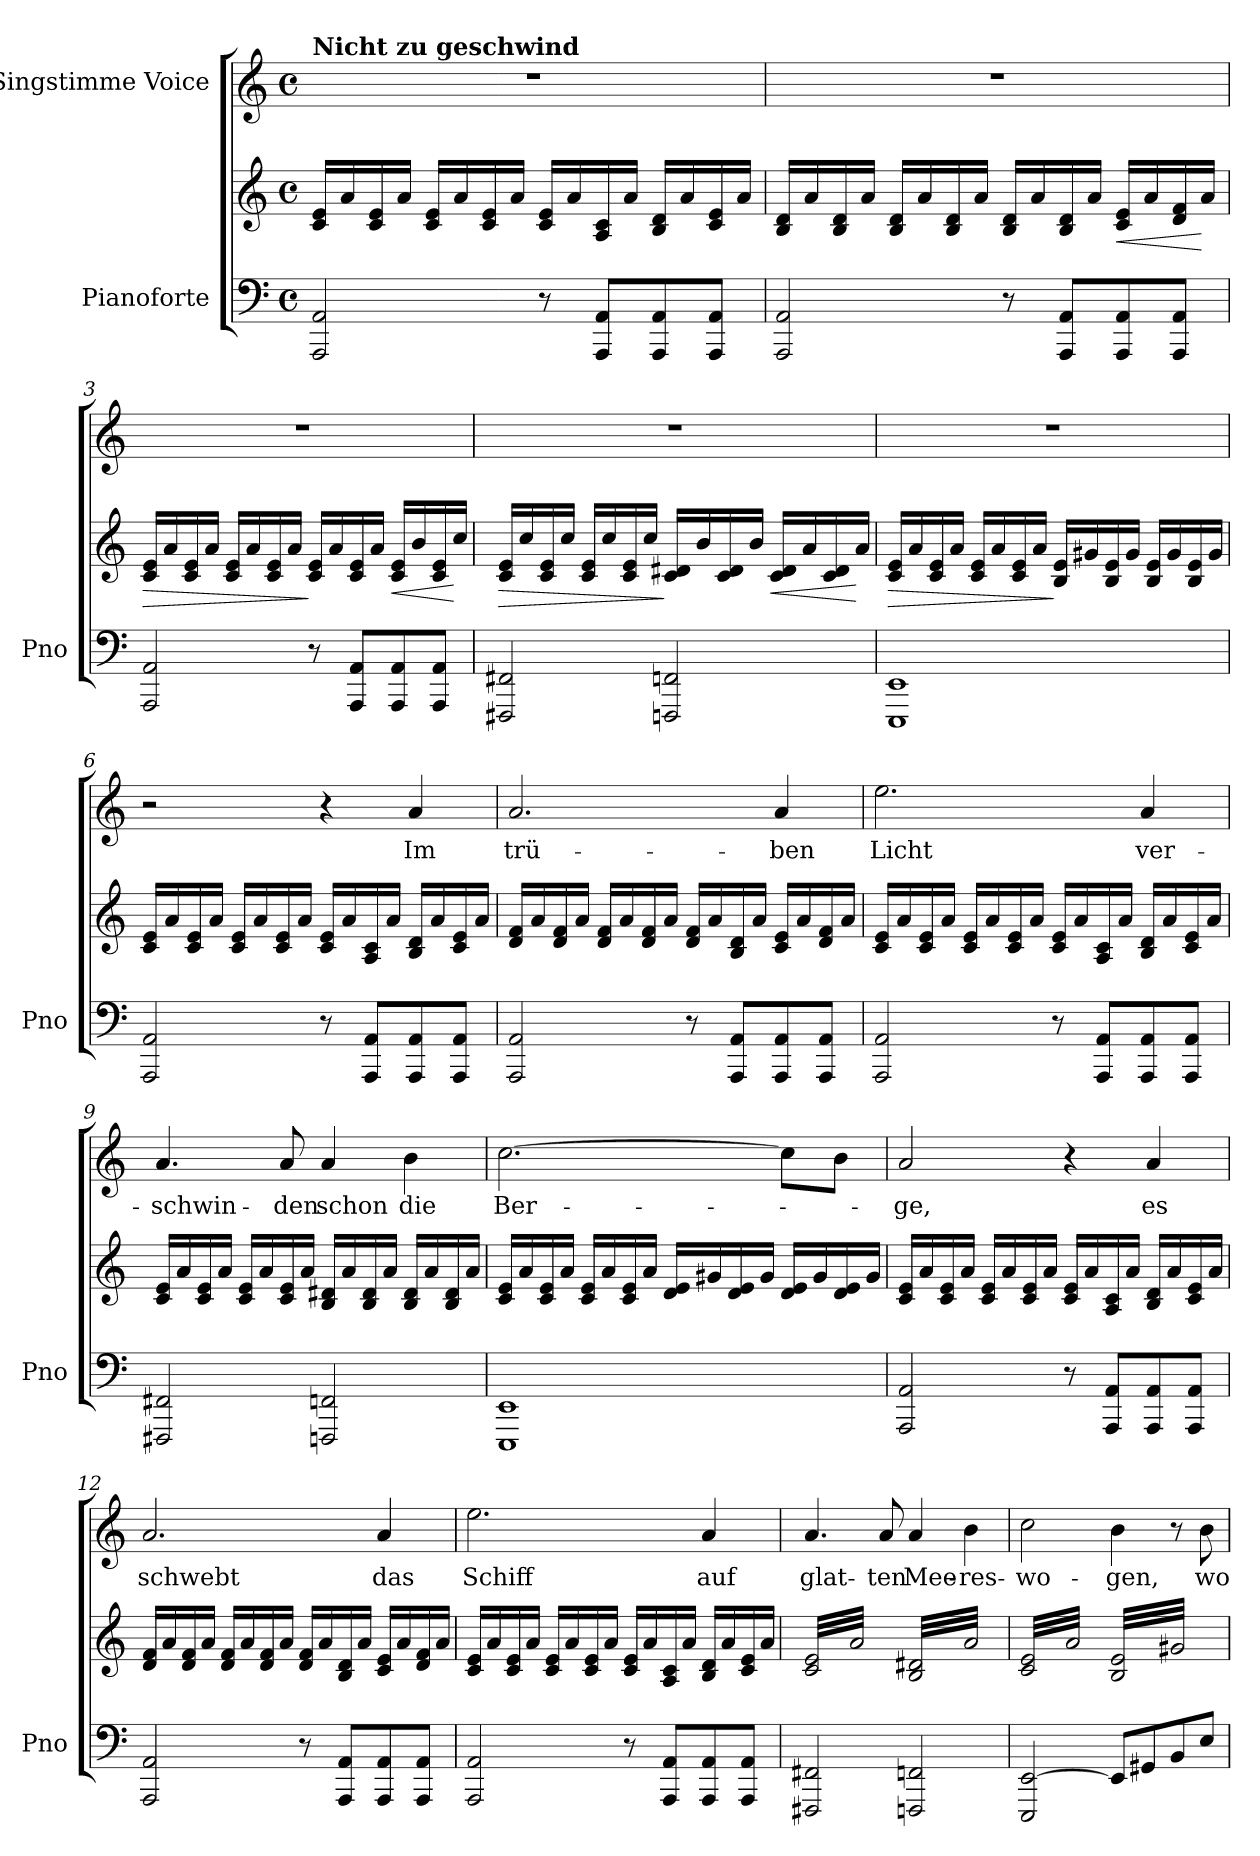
**kern	**kern	**dynam	**kern	**text
*part2	*part2	*part2	*part1	*part1
*staff3	*staff2	*staff2/3	*staff1	*staff1
*I"Pianoforte	*	*	*I"Singstimme Voice	*
*I'Pno	*	*	*	*
*clefF4	*clefG2	*	*clefG2	*
*k[]	*k[]	*	*k[]	*
*M4/4	*M4/4	*	*M4/4	*
*met(c)	*met(c)	*	*met(c)	*
=1	=1	=1	=1	=1
!	!	!	!LO:TX:a:B:t=Nicht zu geschwind	!
!	!	!LO:DY:b	!	!
!	!	!LO:DY:n=1:b	!	!
!	!	!LO:DY:n=2:b	!	!
2AAA/ 2AA/	16c/ 16e/LL	other-dynamics pp other-dynamics	1r	.
.	16a/	.	.	.
.	16c/ 16e/	.	.	.
.	16a/JJ	.	.	.
.	16c/ 16e/LL	.	.	.
.	16a/	.	.	.
.	16c/ 16e/	.	.	.
.	16a/JJ	.	.	.
8r	16c/ 16e/LL	.	.	.
.	16a/	.	.	.
8AAA/ 8AA/L	16A/ 16c/	.	.	.
.	16a/JJ	.	.	.
8AAA/ 8AA/	16B/ 16d/LL	.	.	.
.	16a/	.	.	.
8AAA/ 8AA/J	16c/ 16e/	.	.	.
.	16a/JJ	.	.	.
=2	=2	=2	=2	=2
2AAA/ 2AA/	16B/ 16d/LL	.	1r	.
.	16a/	.	.	.
.	16B/ 16d/	.	.	.
.	16a/JJ	.	.	.
.	16B/ 16d/LL	.	.	.
.	16a/	.	.	.
.	16B/ 16d/	.	.	.
.	16a/JJ	.	.	.
8r	16B/ 16d/LL	.	.	.
.	16a/	.	.	.
8AAA/ 8AA/L	16B/ 16d/	.	.	.
.	16a/JJ	.	.	.
!	!	!LO:HP:b	!	!
8AAA/ 8AA/	16c/ 16e/LL	<	.	.
.	16a/	.	.	.
8AAA/ 8AA/J	16d/ 16f/	.	.	.
.	16a/JJ	[	.	.
!!LO:LB:g=z
=3	=3	=3	=3	=3
!	!	!LO:HP:b	!	!
2AAA/ 2AA/	16c/ 16e/LL	>	1r	.
.	16a/	.	.	.
.	16c/ 16e/	.	.	.
.	16a/JJ	.	.	.
.	16c/ 16e/LL	.	.	.
.	16a/	.	.	.
.	16c/ 16e/	.	.	.
.	16a/JJ	.	.	.
8r	16c/ 16e/LL	]	.	.
.	16a/	.	.	.
8AAA/ 8AA/L	16c/ 16e/	.	.	.
.	16a/JJ	.	.	.
!	!	!LO:HP:b	!	!
8AAA/ 8AA/	16c/ 16e/LL	<	.	.
.	16b/	.	.	.
8AAA/ 8AA/J	16c/ 16e/	.	.	.
.	16cc/JJ	[	.	.
!!LO:LB:g=z
=4	=4	=4	=4	=4
!	!	!LO:HP:b	!	!
2FFF#X/ 2FF#X/	16c/ 16e/LL	>	1r	.
.	16cc/	.	.	.
.	16c/ 16e/	.	.	.
.	16cc/JJ	.	.	.
.	16c/ 16e/LL	.	.	.
.	16cc/	.	.	.
.	16c/ 16e/	.	.	.
.	16cc/JJ	.	.	.
2FFFn/ 2FFn/	16c/ 16d#X/LL	]	.	.
.	16b/	.	.	.
.	16c/ 16d#/	.	.	.
.	16b/JJ	.	.	.
!	!	!LO:HP:b	!	!
.	16c/ 16d#/LL	<	.	.
.	16a/	.	.	.
.	16c/ 16d#/	.	.	.
.	16a/JJ	[	.	.
=5	=5	=5	=5	=5
!	!	!LO:HP:b	!	!
1EEE 1EE	16c/ 16e/LL	>	1r	.
.	16a/	.	.	.
.	16c/ 16e/	.	.	.
.	16a/JJ	.	.	.
.	16c/ 16e/LL	.	.	.
.	16a/	.	.	.
.	16c/ 16e/	.	.	.
.	16a/JJ	.	.	.
.	16B/ 16e/LL	]	.	.
.	16g#X/	.	.	.
.	16B/ 16e/	.	.	.
.	16g#/JJ	.	.	.
.	16B/ 16e/LL	.	.	.
.	16g#/	.	.	.
.	16B/ 16e/	.	.	.
.	16g#/JJ	.	.	.
!!LO:LB:g=z
=6	=6	=6	=6	=6
2AAA/ 2AA/	16c/ 16e/LL	.	2r	.
.	16a/	.	.	.
.	16c/ 16e/	.	.	.
.	16a/JJ	.	.	.
.	16c/ 16e/LL	.	.	.
.	16a/	.	.	.
.	16c/ 16e/	.	.	.
.	16a/JJ	.	.	.
8r	16c/ 16e/LL	.	4r	.
.	16a/	.	.	.
8AAA/ 8AA/L	16A/ 16c/	.	.	.
.	16a/JJ	.	.	.
!	!	!	!	!LO:LY:b
8AAA/ 8AA/	16B/ 16d/LL	.	4a/	Im
.	16a/	.	.	.
8AAA/ 8AA/J	16c/ 16e/	.	.	.
.	16a/JJ	.	.	.
!!LO:PB:g=z
=7	=7	=7	=7	=7
!	!	!	!	!LO:LY:b
2AAA/ 2AA/	16d/ 16f/LL	.	2.a/	trü-
.	16a/	.	.	.
.	16d/ 16f/	.	.	.
.	16a/JJ	.	.	.
.	16d/ 16f/LL	.	.	.
.	16a/	.	.	.
.	16d/ 16f/	.	.	.
.	16a/JJ	.	.	.
8r	16d/ 16f/LL	.	.	.
.	16a/	.	.	.
8AAA/ 8AA/L	16B/ 16d/	.	.	.
.	16a/JJ	.	.	.
!	!	!	!	!LO:LY:b
8AAA/ 8AA/	16c/ 16e/LL	.	4a/	-ben
.	16a/	.	.	.
8AAA/ 8AA/J	16d/ 16f/	.	.	.
.	16a/JJ	.	.	.
=8	=8	=8	=8	=8
!	!	!	!	!LO:LY:b
2AAA/ 2AA/	16c/ 16e/LL	.	2.ee\	Licht
.	16a/	.	.	.
.	16c/ 16e/	.	.	.
.	16a/JJ	.	.	.
.	16c/ 16e/LL	.	.	.
.	16a/	.	.	.
.	16c/ 16e/	.	.	.
.	16a/JJ	.	.	.
8r	16c/ 16e/LL	.	.	.
.	16a/	.	.	.
8AAA/ 8AA/L	16A/ 16c/	.	.	.
.	16a/JJ	.	.	.
!	!	!	!	!LO:LY:b
8AAA/ 8AA/	16B/ 16d/LL	.	4a/	ver-
.	16a/	.	.	.
8AAA/ 8AA/J	16c/ 16e/	.	.	.
.	16a/JJ	.	.	.
!!LO:LB:g=z
=9	=9	=9	=9	=9
!	!	!	!	!LO:LY:b
2FFF#X/ 2FF#X/	16c/ 16e/LL	.	4.a/	-schwin-
.	16a/	.	.	.
.	16c/ 16e/	.	.	.
.	16a/JJ	.	.	.
.	16c/ 16e/LL	.	.	.
.	16a/	.	.	.
!	!	!	!	!LO:LY:b
.	16c/ 16e/	.	8a/	-den
.	16a/JJ	.	.	.
!	!	!	!	!LO:LY:b
2FFFn/ 2FFn/	16B/ 16d#X/LL	.	4a/	schon
.	16a/	.	.	.
.	16B/ 16d#/	.	.	.
.	16a/JJ	.	.	.
!	!	!	!	!LO:LY:b
.	16B/ 16d#/LL	.	4b\	die
.	16a/	.	.	.
.	16B/ 16d#/	.	.	.
.	16a/JJ	.	.	.
!!LO:LB:g=z
=10	=10	=10	=10	=10
!	!	!	!	!LO:LY:b
1EEE 1EE	16c/ 16e/LL	.	[2.cc\	Ber-
.	16a/	.	.	.
.	16c/ 16e/	.	.	.
.	16a/JJ	.	.	.
.	16c/ 16e/LL	.	.	.
.	16a/	.	.	.
.	16c/ 16e/	.	.	.
.	16a/JJ	.	.	.
.	16d/ 16e/LL	.	.	.
.	16g#X/	.	.	.
.	16d/ 16e/	.	.	.
.	16g#/JJ	.	.	.
.	16d/ 16e/LL	.	8cc\L]	.
.	16g#/	.	.	.
.	16d/ 16e/	.	8b\J	.
.	16g#/JJ	.	.	.
=11	=11	=11	=11	=11
!	!	!	!	!LO:LY:b
2AAA/ 2AA/	16c/ 16e/LL	.	2a/	-ge,
.	16a/	.	.	.
.	16c/ 16e/	.	.	.
.	16a/JJ	.	.	.
.	16c/ 16e/LL	.	.	.
.	16a/	.	.	.
.	16c/ 16e/	.	.	.
.	16a/JJ	.	.	.
8r	16c/ 16e/LL	.	4r	.
.	16a/	.	.	.
8AAA/ 8AA/L	16A/ 16c/	.	.	.
.	16a/JJ	.	.	.
!	!	!	!	!LO:LY:b
8AAA/ 8AA/	16B/ 16d/LL	.	4a/	es
.	16a/	.	.	.
8AAA/ 8AA/J	16c/ 16e/	.	.	.
.	16a/JJ	.	.	.
!!LO:LB:g=z
=12	=12	=12	=12	=12
!	!	!	!	!LO:LY:b
2AAA/ 2AA/	16d/ 16f/LL	.	2.a/	schwebt
.	16a/	.	.	.
.	16d/ 16f/	.	.	.
.	16a/JJ	.	.	.
.	16d/ 16f/LL	.	.	.
.	16a/	.	.	.
.	16d/ 16f/	.	.	.
.	16a/JJ	.	.	.
8r	16d/ 16f/LL	.	.	.
.	16a/	.	.	.
8AAA/ 8AA/L	16B/ 16d/	.	.	.
.	16a/JJ	.	.	.
!	!	!	!	!LO:LY:b
8AAA/ 8AA/	16c/ 16e/LL	.	4a/	das
.	16a/	.	.	.
8AAA/ 8AA/J	16d/ 16f/	.	.	.
.	16a/JJ	.	.	.
!!LO:PB:g=z
=13	=13	=13	=13	=13
!	!	!	!	!LO:LY:b
2AAA/ 2AA/	16c/ 16e/LL	.	2.ee\	Schiff
.	16a/	.	.	.
.	16c/ 16e/	.	.	.
.	16a/JJ	.	.	.
.	16c/ 16e/LL	.	.	.
.	16a/	.	.	.
.	16c/ 16e/	.	.	.
.	16a/JJ	.	.	.
8r	16c/ 16e/LL	.	.	.
.	16a/	.	.	.
8AAA/ 8AA/L	16A/ 16c/	.	.	.
.	16a/JJ	.	.	.
!	!	!	!	!LO:LY:b
8AAA/ 8AA/	16B/ 16d/LL	.	4a/	auf
.	16a/	.	.	.
8AAA/ 8AA/J	16c/ 16e/	.	.	.
.	16a/JJ	.	.	.
=14	=14	=14	=14	=14
!	!	!	!	!LO:LY:b
*	*tremolo	*	*	*
2FFF#X/ 2FF#X/	32c/ 32e/LLL	.	4.a/	glat-
.	32a/	.	.	.
.	32c/ 32e/	.	.	.
.	32a/	.	.	.
.	32c/ 32e/	.	.	.
.	32a/	.	.	.
.	32c/ 32e/	.	.	.
.	32a/	.	.	.
.	32c/ 32e/	.	.	.
.	32a/	.	.	.
.	32c/ 32e/	.	.	.
.	32a/	.	.	.
!	!	!	!	!LO:LY:b
.	32c/ 32e/	.	8a/	-ten
.	32a/	.	.	.
.	32c/ 32e/	.	.	.
.	32a/JJJ	.	.	.
!	!	!	!	!LO:LY:b
2FFFn/ 2FFn/	32B/ 32d#X/LLL	.	4a/	Mee-
.	32a/	.	.	.
.	32B/ 32d#X/	.	.	.
.	32a/	.	.	.
.	32B/ 32d#X/	.	.	.
.	32a/	.	.	.
.	32B/ 32d#X/	.	.	.
.	32a/	.	.	.
!	!	!	!	!LO:LY:b
.	32B/ 32d#X/	.	4b\	-res-
.	32a/	.	.	.
.	32B/ 32d#X/	.	.	.
.	32a/	.	.	.
.	32B/ 32d#X/	.	.	.
.	32a/	.	.	.
.	32B/ 32d#X/	.	.	.
.	32a/JJJ	.	.	.
=15	=15	=15	=15	=15
!	!	!	!	!LO:LY:b
2EEE/ [<2EE/	32c/ 32e/LLL	.	2cc\	-wo-
.	32a/	.	.	.
.	32c/ 32e/	.	.	.
.	32a/	.	.	.
.	32c/ 32e/	.	.	.
.	32a/	.	.	.
.	32c/ 32e/	.	.	.
.	32a/	.	.	.
.	32c/ 32e/	.	.	.
.	32a/	.	.	.
.	32c/ 32e/	.	.	.
.	32a/	.	.	.
.	32c/ 32e/	.	.	.
.	32a/	.	.	.
.	32c/ 32e/	.	.	.
.	32a/JJJ	.	.	.
!	!	!	!	!LO:LY:b
8EE/L]	32B/ 32e/LLL	.	4b\	-gen,
.	32g#X/	.	.	.
.	32B/ 32e/	.	.	.
.	32g#X/	.	.	.
8GG#X/	32B/ 32e/	.	.	.
.	32g#X/	.	.	.
.	32B/ 32e/	.	.	.
.	32g#X/	.	.	.
8BB/	32B/ 32e/	.	8r	.
.	32g#X/	.	.	.
.	32B/ 32e/	.	.	.
.	32g#X/	.	.	.
!	!	!	!	!LO:LY:b
8E/J	32B/ 32e/	.	8b\	wo-
.	32g#X/	.	.	.
.	32B/ 32e/	.	.	.
.	32g#X/JJJ	.	.	.
*	*Xtremolo	*	*	*
.	.	.	.	.
.	.	.	.	.
.	.	.	.	.
.	.	.	.	.
.	.	.	.	.
.	.	.	.	.
.	.	.	.	.
.	.	.	.	.
=	=	=	=	=
*-	*-	*-	*-	*-
